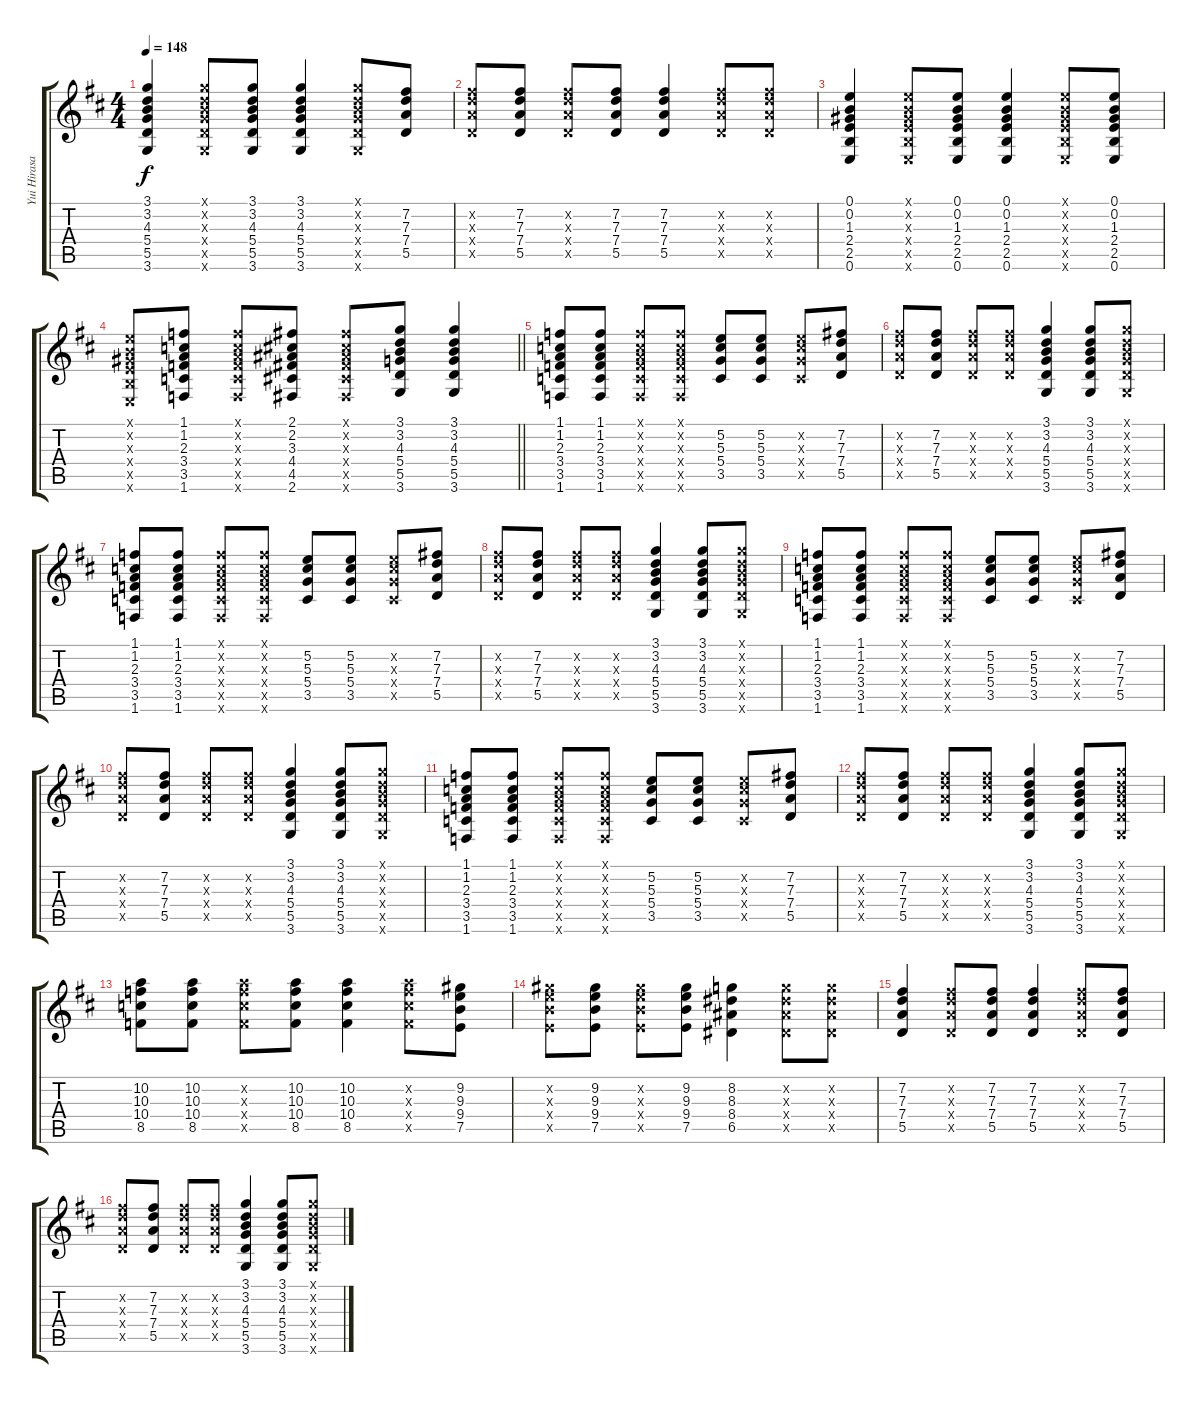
\track ("Yui Hirasawa" "Yui Hirasa") {instrument distortionguitar}
\staff {score tabs}
\tuning (E4 B3 G3 D3 A2 E2) {hide}
\ts (4 4)
\tempo 148
\clef g2
\ks d
(3.1 3.2 4.3 5.4 5.5 3.6).4{dy f} (3.1{x} 3.2{x} 4.3{x} 5.4{x} 5.5{x} 3.6{x}).8 (3.1 3.2 4.3 5.4 5.5 3.6).8 (3.1 3.2 4.3 5.4 5.5 3.6).4 (3.1{x} 3.2{x} 4.3{x} 5.4{x} 5.5{x} 3.6{x}).8 (7.2 7.3 7.4 5.5).8 |
(7.2{x} 7.3{x} 7.4{x} 5.5{x}).8 (7.2 7.3 7.4 5.5).8 (7.2{x} 7.3{x} 7.4{x} 5.5{x}).8 (7.2 7.3 7.4 5.5).8 (7.2 7.3 7.4 5.5).4 (7.2{x} 7.3{x} 7.4{x} 5.5{x}).8 (7.2{x} 7.3{x} 7.4{x} 5.5{x}).8 |
(0.1 0.2 1.3 2.4 2.5 0.6).4 (0.1{x} 0.2{x} 1.3{x} 2.4{x} 2.5{x} 0.6{x}).8 (0.1 0.2 1.3 2.4 2.5 0.6).8 (0.1 0.2 1.3 2.4 2.5 0.6).4 (0.1{x} 0.2{x} 1.3{x} 2.4{x} 2.5{x} 0.6{x}).8 (0.1 0.2 1.3 2.4 2.5 0.6).8 |
\barLineRight lightlight
(0.1{x} 0.2{x} 1.3{x} 2.4{x} 2.5{x} 0.6{x}).8 (1.1 1.2 2.3 3.4 3.5 1.6).8 (1.1{x} 1.2{x} 2.3{x} 3.4{x} 3.5{x} 1.6{x}).8 (2.1 2.2 3.3 4.4 4.5 2.6).8 (2.1{x} 2.2{x} 3.3{x} 4.4{x} 4.5{x} 2.6{x}).8 (3.1 3.2 4.3 5.4 5.5 3.6).8 (3.1 3.2 4.3 5.4 5.5 3.6).4 |
(1.1 1.2 2.3 3.4 3.5 1.6).8 (1.1 1.2 2.3 3.4 3.5 1.6).8 (1.1{x} 1.2{x} 2.3{x} 3.4{x} 3.5{x} 1.6{x}).8 (1.1{x} 1.2{x} 2.3{x} 3.4{x} 3.5{x} 1.6{x}).8 (5.2 5.3 5.4 3.5).8 (5.2 5.3 5.4 3.5).8 (5.2{x} 5.3{x} 5.4{x} 3.5{x}).8 (7.2 7.3 7.4 5.5).8 |
(7.2{x} 7.3{x} 7.4{x} 5.5{x}).8 (7.2 7.3 7.4 5.5).8 (7.2{x} 7.3{x} 7.4{x} 5.5{x}).8 (7.2{x} 7.3{x} 7.4{x} 5.5{x}).8 (3.1 3.2 4.3 5.4 5.5 3.6).4 (3.1 3.2 4.3 5.4 5.5 3.6).8 (3.1{x} 3.2{x} 4.3{x} 5.4{x} 5.5{x} 3.6{x}).8 |
(1.1 1.2 2.3 3.4 3.5 1.6).8 (1.1 1.2 2.3 3.4 3.5 1.6).8 (1.1{x} 1.2{x} 2.3{x} 3.4{x} 3.5{x} 1.6{x}).8 (1.1{x} 1.2{x} 2.3{x} 3.4{x} 3.5{x} 1.6{x}).8 (5.2 5.3 5.4 3.5).8 (5.2 5.3 5.4 3.5).8 (5.2{x} 5.3{x} 5.4{x} 3.5{x}).8 (7.2 7.3 7.4 5.5).8 |
(7.2{x} 7.3{x} 7.4{x} 5.5{x}).8 (7.2 7.3 7.4 5.5).8 (7.2{x} 7.3{x} 7.4{x} 5.5{x}).8 (7.2{x} 7.3{x} 7.4{x} 5.5{x}).8 (3.1 3.2 4.3 5.4 5.5 3.6).4 (3.1 3.2 4.3 5.4 5.5 3.6).8 (3.1{x} 3.2{x} 4.3{x} 5.4{x} 5.5{x} 3.6{x}).8 |
(1.1 1.2 2.3 3.4 3.5 1.6).8 (1.1 1.2 2.3 3.4 3.5 1.6).8 (1.1{x} 1.2{x} 2.3{x} 3.4{x} 3.5{x} 1.6{x}).8 (1.1{x} 1.2{x} 2.3{x} 3.4{x} 3.5{x} 1.6{x}).8 (5.2 5.3 5.4 3.5).8 (5.2 5.3 5.4 3.5).8 (5.2{x} 5.3{x} 5.4{x} 3.5{x}).8 (7.2 7.3 7.4 5.5).8 |
(7.2{x} 7.3{x} 7.4{x} 5.5{x}).8 (7.2 7.3 7.4 5.5).8 (7.2{x} 7.3{x} 7.4{x} 5.5{x}).8 (7.2{x} 7.3{x} 7.4{x} 5.5{x}).8 (3.1 3.2 4.3 5.4 5.5 3.6).4 (3.1 3.2 4.3 5.4 5.5 3.6).8 (3.1{x} 3.2{x} 4.3{x} 5.4{x} 5.5{x} 3.6{x}).8 |
(1.1 1.2 2.3 3.4 3.5 1.6).8 (1.1 1.2 2.3 3.4 3.5 1.6).8 (1.1{x} 1.2{x} 2.3{x} 3.4{x} 3.5{x} 1.6{x}).8 (1.1{x} 1.2{x} 2.3{x} 3.4{x} 3.5{x} 1.6{x}).8 (5.2 5.3 5.4 3.5).8 (5.2 5.3 5.4 3.5).8 (5.2{x} 5.3{x} 5.4{x} 3.5{x}).8 (7.2 7.3 7.4 5.5).8 |
(7.2{x} 7.3{x} 7.4{x} 5.5{x}).8 (7.2 7.3 7.4 5.5).8 (7.2{x} 7.3{x} 7.4{x} 5.5{x}).8 (7.2{x} 7.3{x} 7.4{x} 5.5{x}).8 (3.1 3.2 4.3 5.4 5.5 3.6).4 (3.1 3.2 4.3 5.4 5.5 3.6).8 (3.1{x} 3.2{x} 4.3{x} 5.4{x} 5.5{x} 3.6{x}).8 |
(10.2 10.3 10.4 8.5).8 (10.2 10.3 10.4 8.5).8 (10.2{x} 10.3{x} 10.4{x} 8.5{x}).8 (10.2 10.3 10.4 8.5).8 (10.2 10.3 10.4 8.5).4 (10.2{x} 10.3{x} 10.4{x} 8.5{x}).8 (9.2 9.3 9.4 7.5).8 |
(9.2{x} 9.3{x} 9.4{x} 7.5{x}).8 (9.2 9.3 9.4 7.5).8 (9.2{x} 9.3{x} 9.4{x} 7.5{x}).8 (9.2 9.3 9.4 7.5).8 (8.2 8.3 8.4 6.5).4 (8.2{x} 8.3{x} 8.4{x} 6.5{x}).8 (8.2{x} 8.3{x} 8.4{x} 6.5{x}).8 |
(7.2 7.3 7.4 5.5).4 (7.2{x} 7.3{x} 7.4{x} 5.5{x}).8 (7.2 7.3 7.4 5.5).8 (7.2 7.3 7.4 5.5).4 (7.2{x} 7.3{x} 7.4{x} 5.5{x}).8 (7.2 7.3 7.4 5.5).8 |
(7.2{x} 7.3{x} 7.4{x} 5.5{x}).8 (7.2 7.3 7.4 5.5).8 (7.2{x} 7.3{x} 7.4{x} 5.5{x}).8 (7.2{x} 7.3{x} 7.4{x} 5.5{x}).8 (3.1 3.2 4.3 5.4 5.5 3.6).4 (3.1 3.2 4.3 5.4 5.5 3.6).8 (3.1{x} 3.2{x} 4.3{x} 5.4{x} 5.5{x} 3.6{x}).8
